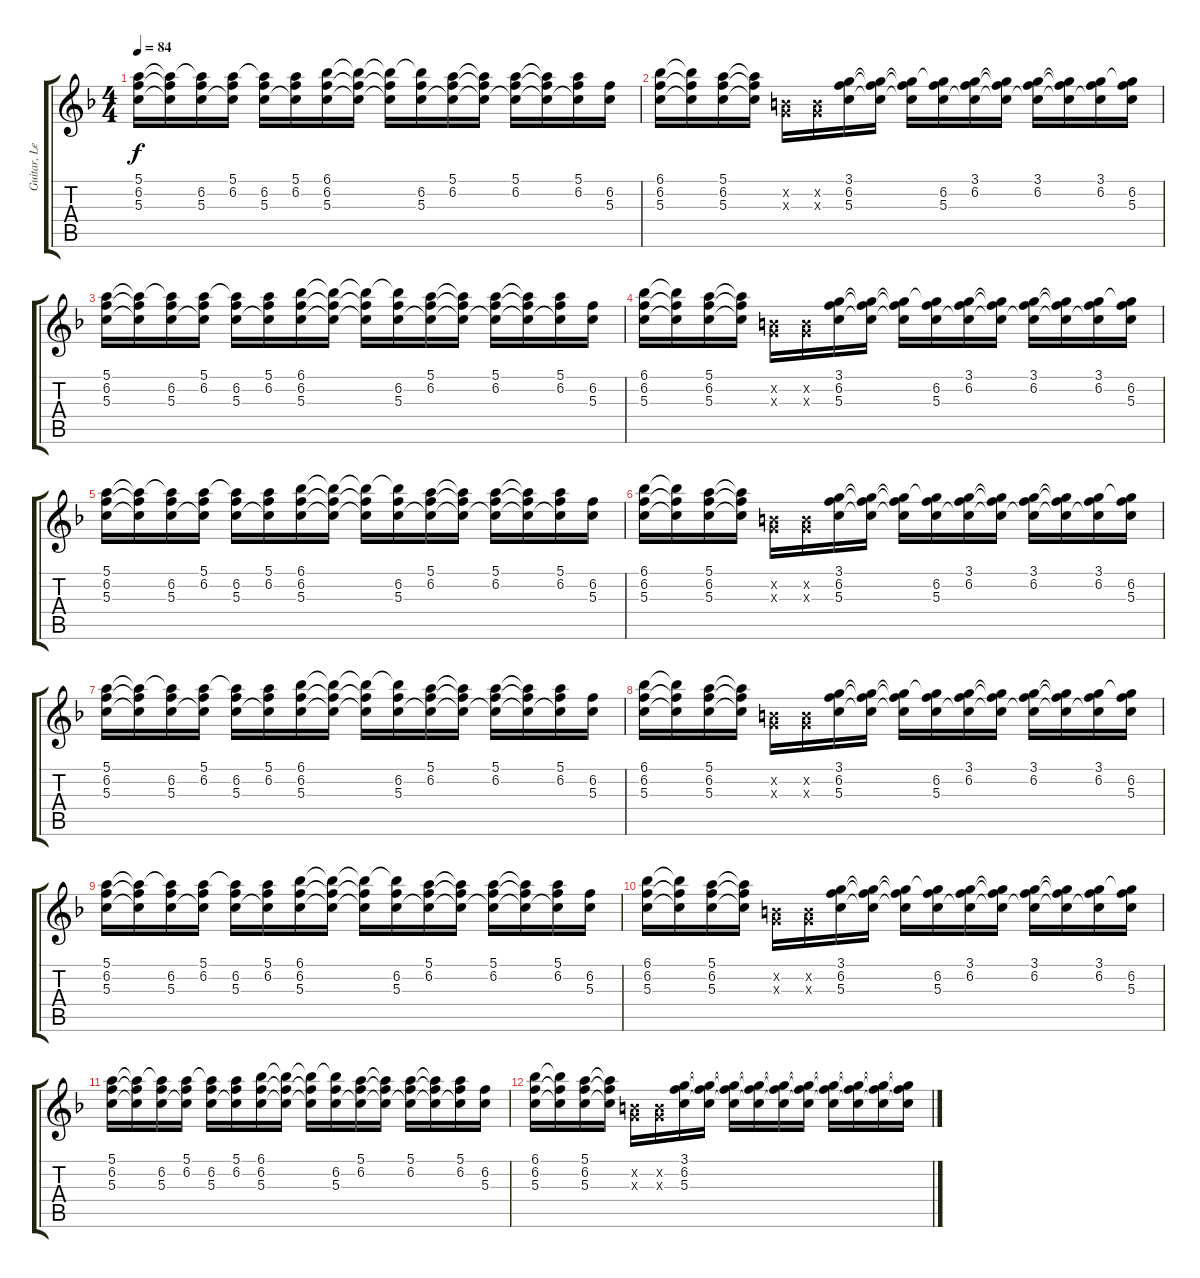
\track ("Guitar, Lead (Std)" "Guitar, Le") {instrument electricguitarclean}
\staff {score tabs}
\tuning (E4 B3 G3 D3 A2 E2) {hide}
\ts (4 4)
\tempo 84
\clef g2
\ks f
(5.1 6.2 5.3).16{dy f} (5.1{t} 6.2{t} 5.3{t}).16 (5.1{t} 6.2 5.3).16 (5.1 6.2 5.3{t}).16 (5.1{t} 6.2 5.3).16 (5.1 6.2 5.3{t}).16 (6.1 6.2 5.3).16 (6.1{t} 6.2{t} 5.3{t}).16 (6.1{t} 6.2{t} 5.3{t}).16 (6.1{t} 6.2 5.3).16 (5.1 6.2 5.3{t}).16 (5.1{t} 6.2{t} 5.3{t}).16 (5.1 6.2 5.3{t}).16 (5.1{t} 6.2{t} 5.3{t}).16 (5.1 6.2 5.3{t}).16 (6.2 5.3).16 |
(6.1 6.2 5.3).16 (6.1{t} 6.2{t} 5.3{t}).16 (5.1 6.2 5.3).16 (5.1{t} 6.2{t} 5.3{t}).16 (0.2{x} 0.3{x}).16 (0.2{x} 0.3{x}).16 (3.1 6.2 5.3).16 (3.1{t} 6.2{t} 5.3{t}).16 (3.1{t} 6.2{t} 5.3{t}).16 (3.1{t} 6.2 5.3).16 (3.1 6.2 5.3{t}).16 (3.1{t} 6.2{t} 5.3{t}).16 (3.1 6.2 5.3{t}).16 (3.1{t} 6.2{t} 5.3{t}).16 (3.1 6.2 5.3{t}).16 (3.1{t} 6.2 5.3).16 |
(5.1 6.2 5.3).16 (5.1{t} 6.2{t} 5.3{t}).16 (5.1{t} 6.2 5.3).16 (5.1 6.2 5.3{t}).16 (5.1{t} 6.2 5.3).16 (5.1 6.2 5.3{t}).16 (6.1 6.2 5.3).16 (6.1{t} 6.2{t} 5.3{t}).16 (6.1{t} 6.2{t} 5.3{t}).16 (6.1{t} 6.2 5.3).16 (5.1 6.2 5.3{t}).16 (5.1{t} 6.2{t} 5.3{t}).16 (5.1 6.2 5.3{t}).16 (5.1{t} 6.2{t} 5.3{t}).16 (5.1 6.2 5.3{t}).16 (6.2 5.3).16 |
(6.1 6.2 5.3).16 (6.1{t} 6.2{t} 5.3{t}).16 (5.1 6.2 5.3).16 (5.1{t} 6.2{t} 5.3{t}).16 (0.2{x} 0.3{x}).16 (0.2{x} 0.3{x}).16 (3.1 6.2 5.3).16 (3.1{t} 6.2{t} 5.3{t}).16 (3.1{t} 6.2{t} 5.3{t}).16 (3.1{t} 6.2 5.3).16 (3.1 6.2 5.3{t}).16 (3.1{t} 6.2{t} 5.3{t}).16 (3.1 6.2 5.3{t}).16 (3.1{t} 6.2{t} 5.3{t}).16 (3.1 6.2 5.3{t}).16 (3.1{t} 6.2 5.3).16 |
(5.1 6.2 5.3).16 (5.1{t} 6.2{t} 5.3{t}).16 (5.1{t} 6.2 5.3).16 (5.1 6.2 5.3{t}).16 (5.1{t} 6.2 5.3).16 (5.1 6.2 5.3{t}).16 (6.1 6.2 5.3).16 (6.1{t} 6.2{t} 5.3{t}).16 (6.1{t} 6.2{t} 5.3{t}).16 (6.1{t} 6.2 5.3).16 (5.1 6.2 5.3{t}).16 (5.1{t} 6.2{t} 5.3{t}).16 (5.1 6.2 5.3{t}).16 (5.1{t} 6.2{t} 5.3{t}).16 (5.1 6.2 5.3{t}).16 (6.2 5.3).16 |
(6.1 6.2 5.3).16 (6.1{t} 6.2{t} 5.3{t}).16 (5.1 6.2 5.3).16 (5.1{t} 6.2{t} 5.3{t}).16 (0.2{x} 0.3{x}).16 (0.2{x} 0.3{x}).16 (3.1 6.2 5.3).16 (3.1{t} 6.2{t} 5.3{t}).16 (3.1{t} 6.2{t} 5.3{t}).16 (3.1{t} 6.2 5.3).16 (3.1 6.2 5.3{t}).16 (3.1{t} 6.2{t} 5.3{t}).16 (3.1 6.2 5.3{t}).16 (3.1{t} 6.2{t} 5.3{t}).16 (3.1 6.2 5.3{t}).16 (3.1{t} 6.2 5.3).16 |
(5.1 6.2 5.3).16 (5.1{t} 6.2{t} 5.3{t}).16 (5.1{t} 6.2 5.3).16 (5.1 6.2 5.3{t}).16 (5.1{t} 6.2 5.3).16 (5.1 6.2 5.3{t}).16 (6.1 6.2 5.3).16 (6.1{t} 6.2{t} 5.3{t}).16 (6.1{t} 6.2{t} 5.3{t}).16 (6.1{t} 6.2 5.3).16 (5.1 6.2 5.3{t}).16 (5.1{t} 6.2{t} 5.3{t}).16 (5.1 6.2 5.3{t}).16 (5.1{t} 6.2{t} 5.3{t}).16 (5.1 6.2 5.3{t}).16 (6.2 5.3).16 |
(6.1 6.2 5.3).16 (6.1{t} 6.2{t} 5.3{t}).16 (5.1 6.2 5.3).16 (5.1{t} 6.2{t} 5.3{t}).16 (0.2{x} 0.3{x}).16 (0.2{x} 0.3{x}).16 (3.1 6.2 5.3).16 (3.1{t} 6.2{t} 5.3{t}).16 (3.1{t} 6.2{t} 5.3{t}).16 (3.1{t} 6.2 5.3).16 (3.1 6.2 5.3{t}).16 (3.1{t} 6.2{t} 5.3{t}).16 (3.1 6.2 5.3{t}).16 (3.1{t} 6.2{t} 5.3{t}).16 (3.1 6.2 5.3{t}).16 (3.1{t} 6.2 5.3).16 |
(5.1 6.2 5.3).16 (5.1{t} 6.2{t} 5.3{t}).16 (5.1{t} 6.2 5.3).16 (5.1 6.2 5.3{t}).16 (5.1{t} 6.2 5.3).16 (5.1 6.2 5.3{t}).16 (6.1 6.2 5.3).16 (6.1{t} 6.2{t} 5.3{t}).16 (6.1{t} 6.2{t} 5.3{t}).16 (6.1{t} 6.2 5.3).16 (5.1 6.2 5.3{t}).16 (5.1{t} 6.2{t} 5.3{t}).16 (5.1 6.2 5.3{t}).16 (5.1{t} 6.2{t} 5.3{t}).16 (5.1 6.2 5.3{t}).16 (6.2 5.3).16 |
(6.1 6.2 5.3).16 (6.1{t} 6.2{t} 5.3{t}).16 (5.1 6.2 5.3).16 (5.1{t} 6.2{t} 5.3{t}).16 (0.2{x} 0.3{x}).16 (0.2{x} 0.3{x}).16 (3.1 6.2 5.3).16 (3.1{t} 6.2{t} 5.3{t}).16 (3.1{t} 6.2{t} 5.3{t}).16 (3.1{t} 6.2 5.3).16 (3.1 6.2 5.3{t}).16 (3.1{t} 6.2{t} 5.3{t}).16 (3.1 6.2 5.3{t}).16 (3.1{t} 6.2{t} 5.3{t}).16 (3.1 6.2 5.3{t}).16 (3.1{t} 6.2 5.3).16 |
(5.1 6.2 5.3).16 (5.1{t} 6.2{t} 5.3{t}).16 (5.1{t} 6.2 5.3).16 (5.1 6.2 5.3{t}).16 (5.1{t} 6.2 5.3).16 (5.1 6.2 5.3{t}).16 (6.1 6.2 5.3).16 (6.1{t} 6.2{t} 5.3{t}).16 (6.1{t} 6.2{t} 5.3{t}).16 (6.1{t} 6.2 5.3).16 (5.1 6.2 5.3{t}).16 (5.1{t} 6.2{t} 5.3{t}).16 (5.1 6.2 5.3{t}).16 (5.1{t} 6.2{t} 5.3{t}).16 (5.1 6.2 5.3{t}).16 (6.2 5.3).16 |
(6.1 6.2 5.3).16 (6.1{t} 6.2{t} 5.3{t}).16 (5.1 6.2 5.3).16 (5.1{t} 6.2{t} 5.3{t}).16 (0.2{x} 0.3{x}).16 (0.2{x} 0.3{x}).16 (3.1 6.2 5.3).16 (3.1{t} 6.2{t} 5.3{t}).16 (3.1{t} 6.2{t} 5.3{t}).16 (3.1{t} 6.2{t} 5.3{t}).16 (3.1{t} 6.2{t} 5.3{t}).16 (3.1{t} 6.2{t} 5.3{t}).16 (3.1{t} 6.2{t} 5.3{t}).16 (3.1{t} 6.2{t} 5.3{t}).16 (3.1{t} 6.2{t} 5.3{t}).16 (3.1{t} 6.2{t} 5.3{t}).16
